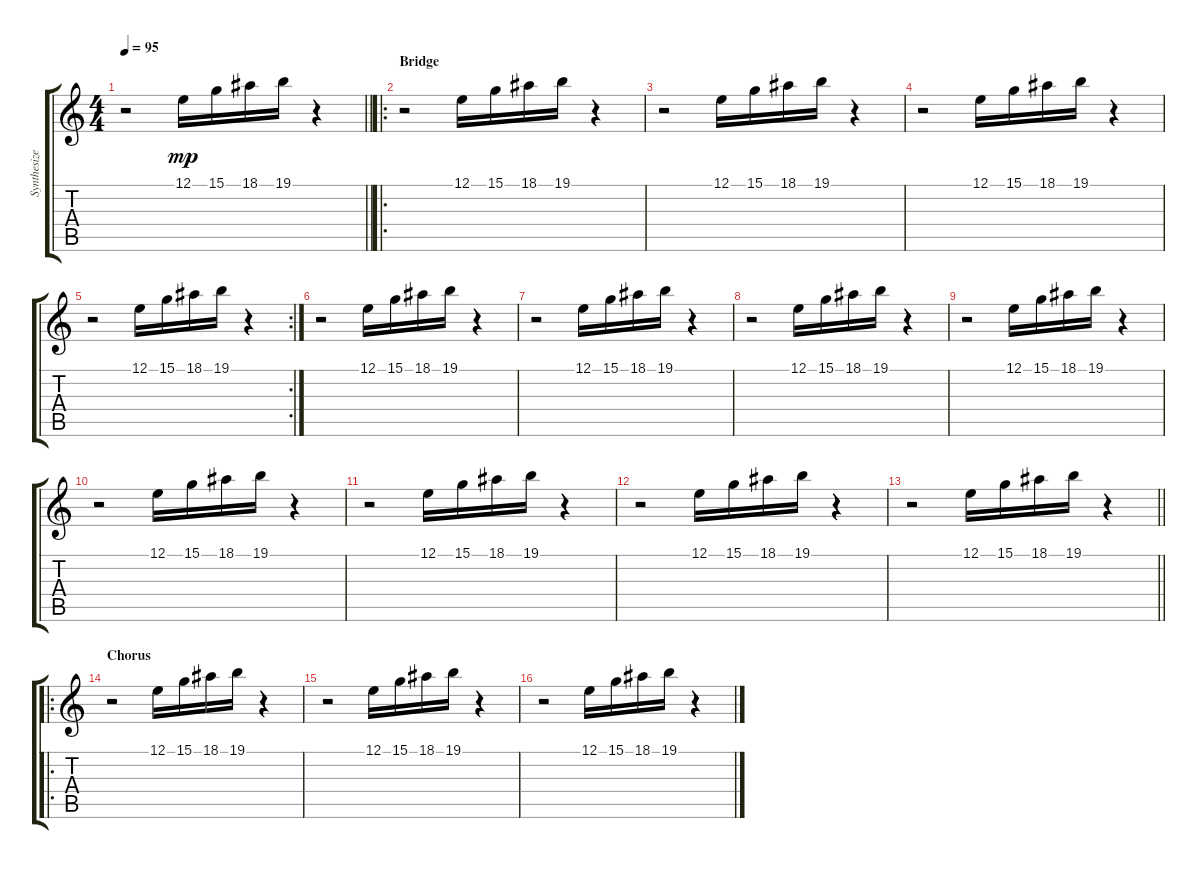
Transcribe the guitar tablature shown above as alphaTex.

\track ("Synthesizer 2" "Synthesize") {instrument lead4chiff}
\staff {score tabs}
\tuning (E4 B3 G3 D3 A2 E2) {hide}
\ts (4 4)
\tempo 95
\clef g2
\barLineRight lightlight
\ks c
r.2{dy mp} 12.1.16 15.1.16 18.1.16 19.1.16 r.4 |
\ro
\section ("" "Bridge")
r.2 12.1.16 15.1.16 18.1.16 19.1.16 r.4 |
r.2 12.1.16 15.1.16 18.1.16 19.1.16 r.4 |
r.2 12.1.16 15.1.16 18.1.16 19.1.16 r.4 |
\rc 2
r.2 12.1.16 15.1.16 18.1.16 19.1.16 r.4 |
r.2 12.1.16 15.1.16 18.1.16 19.1.16 r.4 |
r.2 12.1.16 15.1.16 18.1.16 19.1.16 r.4 |
r.2 12.1.16 15.1.16 18.1.16 19.1.16 r.4 |
r.2 12.1.16 15.1.16 18.1.16 19.1.16 r.4 |
r.2 12.1.16 15.1.16 18.1.16 19.1.16 r.4 |
r.2 12.1.16 15.1.16 18.1.16 19.1.16 r.4 |
r.2 12.1.16 15.1.16 18.1.16 19.1.16 r.4 |
\barLineRight lightlight
r.2 12.1.16 15.1.16 18.1.16 19.1.16 r.4 |
\ro
\section ("" "Chorus")
r.2 12.1.16 15.1.16 18.1.16 19.1.16 r.4 |
r.2 12.1.16 15.1.16 18.1.16 19.1.16 r.4 |
r.2 12.1.16 15.1.16 18.1.16 19.1.16 r.4
